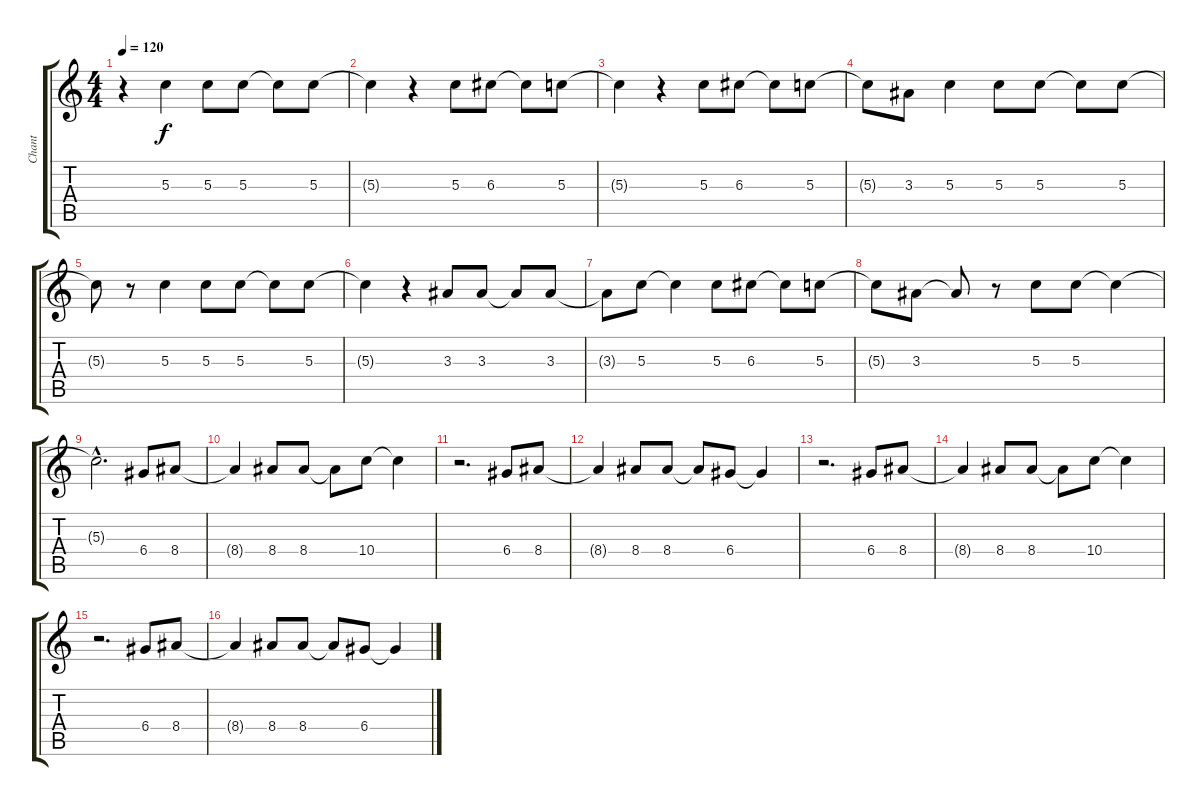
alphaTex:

\track ("Chant" "Chant") {instrument contrabass}
\staff {score tabs}
\tuning (E4 B3 G3 D3 A2 E2) {hide}
\ts (4 4)
\tempo 120
\clef g2
\ks c
r.4{dy f volume 11} 5.3.4 5.3.8 5.3.8 5.3{t}.8 5.3.8 |
5.3{t}.4 r.4 5.3.8 6.3.8 6.3{t}.8 5.3.8 |
5.3{t}.4 r.4 5.3.8 6.3.8 6.3{t}.8 5.3.8 |
5.3{t}.8 3.3.8 5.3.4 5.3.8 5.3.8 5.3{t}.8 5.3.8 |
5.3{t}.8 r.8 5.3.4 5.3.8 5.3.8 5.3{t}.8 5.3.8 |
5.3{t}.4 r.4 3.3.8 3.3.8 3.3{t}.8 3.3.8 |
3.3{t}.8 5.3.8 5.3{t}.4 5.3.8 6.3.8 6.3{t}.8 5.3.8 |
5.3{t}.8 3.3.8 3.3{t}.8 r.8 5.3.8{volume 13} 5.3.8 5.3{t}.4 |
5.3{hac t}.2{d volume 14} 6.4.8 8.4.8 |
8.4{t}.4{volume 14} 8.4.8 8.4.8 8.4{t}.8 10.4.8 10.4{t}.4 |
r.2{d volume 14} 6.4.8 8.4.8 |
8.4{t}.4{volume 14} 8.4.8 8.4.8 8.4{t}.8 6.4.8 6.4{t}.4 |
r.2{d volume 14} 6.4.8 8.4.8 |
8.4{t}.4{volume 14} 8.4.8 8.4.8 8.4{t}.8 10.4.8 10.4{t}.4 |
r.2{d volume 14} 6.4.8 8.4.8 |
8.4{t}.4{volume 14} 8.4.8 8.4.8 8.4{t}.8 6.4.8 6.4{t}.4
